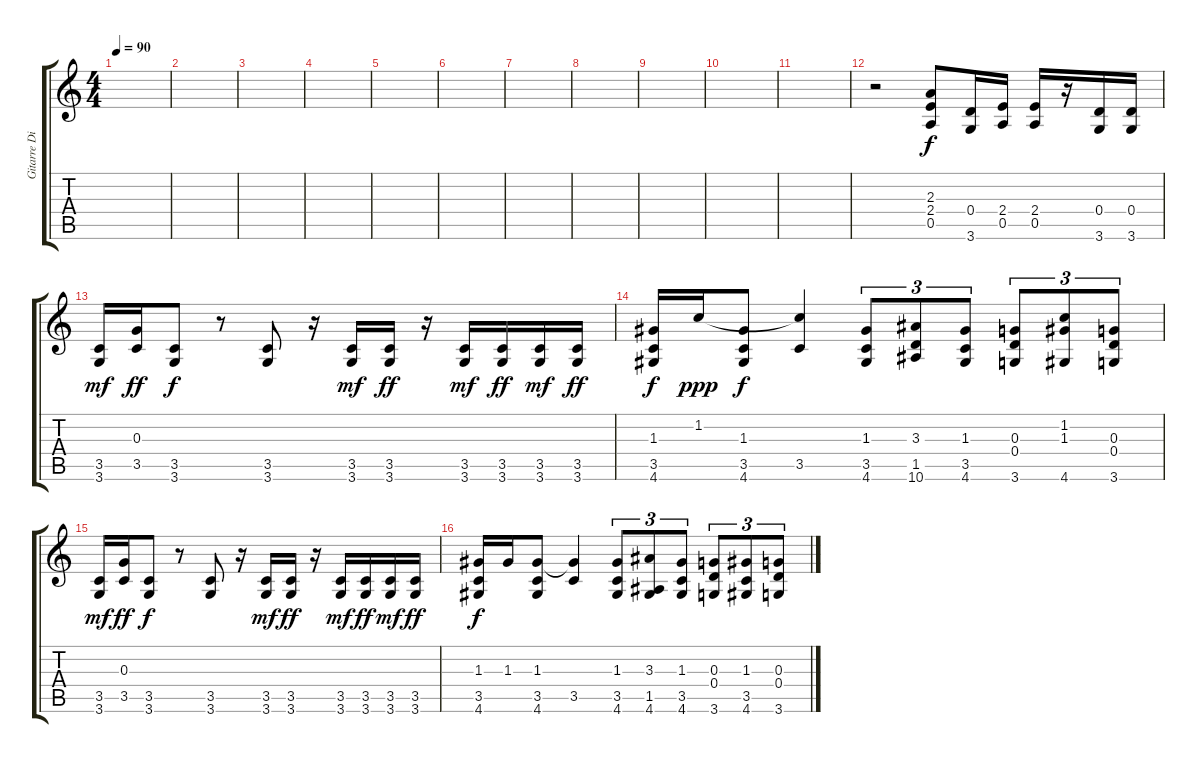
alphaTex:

\track ("Gitarre Disortion" "Gitarre Di") {instrument distortionguitar}
\staff {score tabs}
\tuning (E4 B3 G3 D3 A2 E2) {hide}
\ts (4 4)
\tempo 90
\clef g2
\ks c
|
|
|
|
|
|
|
|
|
|
|
r.2 (2.3 2.4 0.5).8 (0.4 3.6).16 (2.4 0.5).16 (2.4 0.5).16 r.16 (0.4 3.6).16 (0.4 3.6).16 |
(3.5 3.6).16{dy mf} (0.3 3.5).16{dy ff} (3.5 3.6).8{dy f} r.8 (3.5 3.6).8 r.16 (3.5 3.6).16{dy mf} (3.5 3.6).16{dy ff} r.16 (3.5 3.6).16{dy mf} (3.5 3.6).16{dy ff} (3.5 3.6).16{dy mf} (3.5 3.6).16{dy ff} |
(1.3 3.5 4.6).16{dy f} 1.2.16{dy ppp} (1.3 3.5 4.6).8{dy f} (1.2{t} 3.5).4 (1.3 3.5 4.6).8{tu (3 2)} (3.3 1.5 10.6).8{tu (3 2)} (1.3 3.5 4.6).8{tu (3 2)} (0.3 0.4 3.6).8{tu (3 2)} (1.2 1.3 4.6).8{tu (3 2)} (0.3 0.4 3.6).8{tu (3 2)} |
(3.5 3.6).16{dy mf} (0.3 3.5).16{dy ff} (3.5 3.6).8{dy f} r.8 (3.5 3.6).8 r.16 (3.5 3.6).16{dy mf} (3.5 3.6).16{dy ff} r.16 (3.5 3.6).16{dy mf} (3.5 3.6).16{dy ff} (3.5 3.6).16{dy mf} (3.5 3.6).16{dy ff} |
(1.3 3.5 4.6).16{dy f} 1.3.16 (1.3 3.5 4.6).8 (1.3{t} 3.5).4 (1.3 3.5 4.6).8{tu (3 2)} (3.3 1.5 4.6).8{tu (3 2)} (1.3 3.5 4.6).8{tu (3 2)} (0.3 0.4 3.6).8{tu (3 2)} (1.3 3.5 4.6).8{tu (3 2)} (0.3 0.4 3.6).8{tu (3 2)}
